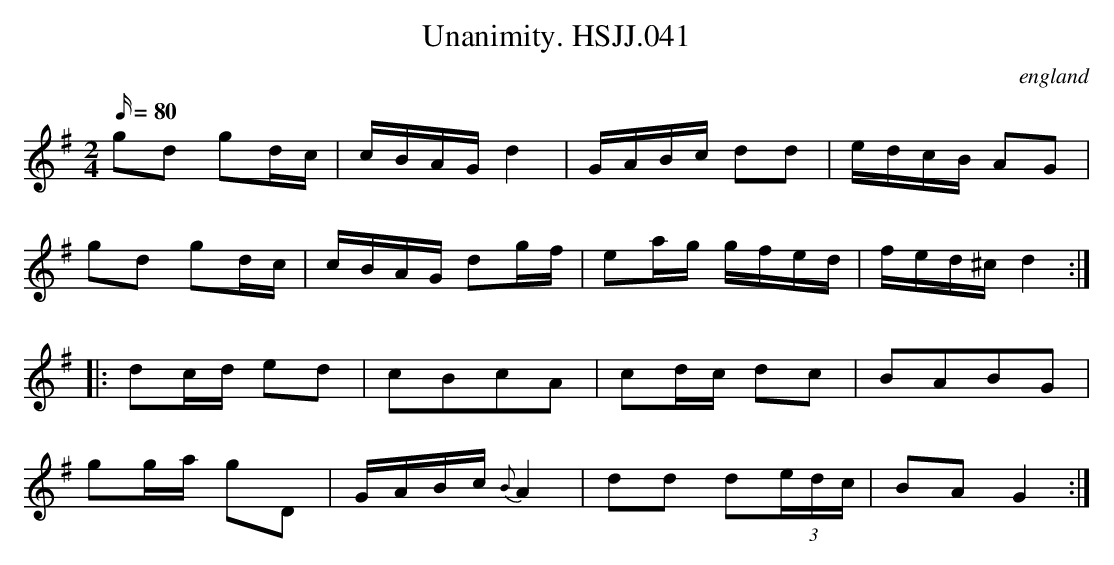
X:1
T:Unanimity. HSJJ.041
O:england
M:2/4
L:1/16
Q:80
K:G
g2d2 g2dc|cBAGd4|GABc d2d2|edcB A2G2|
g2d2 g2dc|cBAG d2gf|e2ag gfed|fed^cd4:|
|:d2cd e2d2|c2B2c2A2|c2dc d2c2|B2A2B2G2|
g2ga g2D2|GABc {B}A4|d2d2 d2(3edc|B2A2G4:|]
